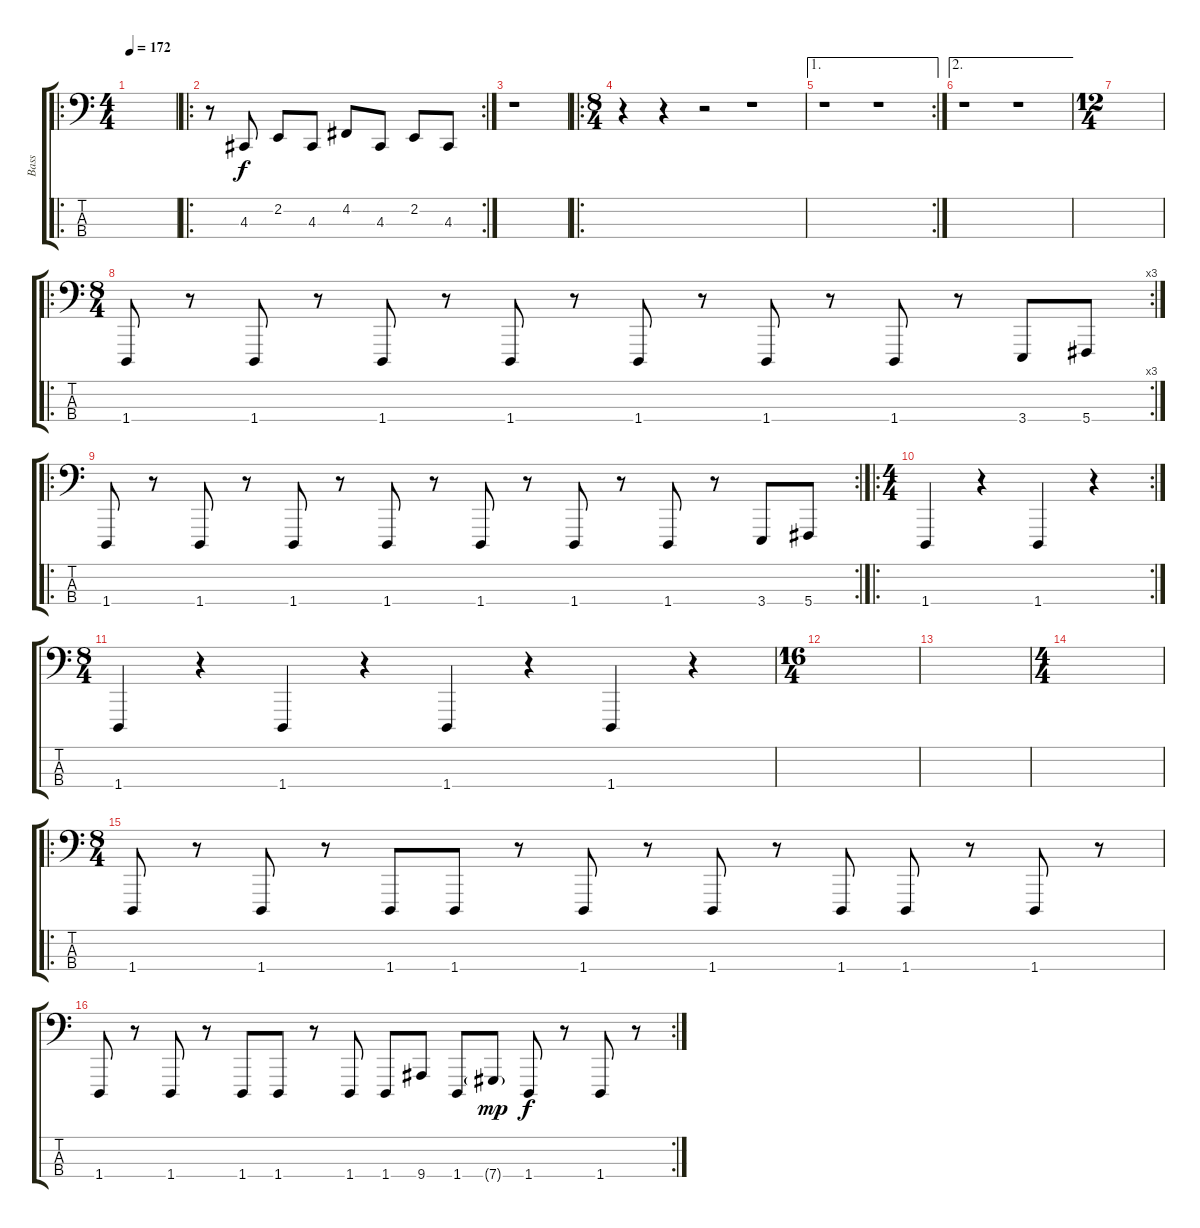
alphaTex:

\track ("Bass" "Bass") {instrument lead2sawtooth}
\staff {score tabs}
\tuning (G2 D2 A1 Db1) {hide}
\ro
\ts (4 4)
\tempo 172
\clef f4
\ks c
|
\ro
\rc 2
r.8 4.3.8 2.2.8 4.3.8 4.2.8 4.3.8 2.2.8 4.3.8 |
r.1 |
\ro
\ts (8 4)
r.4 r.4 r.2 r.1 |
\ae 1
\rc 2
r.1 r.1 |
\ae 2
r.1 r.1 |
\ts (12 4)
|
\ro
\rc 3
\ts (8 4)
1.4.8 r.8 1.4.8 r.8 1.4.8 r.8 1.4.8 r.8 1.4.8 r.8 1.4.8 r.8 1.4.8 r.8 3.4.8 5.4.8 |
\ro
\rc 2
1.4.8 r.8 1.4.8 r.8 1.4.8 r.8 1.4.8 r.8 1.4.8 r.8 1.4.8 r.8 1.4.8 r.8 3.4.8 5.4.8 |
\ro
\rc 2
\ts (4 4)
1.4.4 r.4 1.4.4 r.4 |
\ts (8 4)
1.4.4 r.4 1.4.4 r.4 1.4.4 r.4 1.4.4 r.4 |
\ts (16 4)
|
|
\ts (4 4)
|
\ro
\ts (8 4)
1.4.8 r.8 1.4.8 r.8 1.4.8 1.4.8 r.8 1.4.8 r.8 1.4.8 r.8 1.4.8 1.4.8 r.8 1.4.8 r.8 |
\rc 2
1.4.8 r.8 1.4.8 r.8 1.4.8 1.4.8 r.8 1.4.8 1.4.8 9.4.8 1.4.8 7.4{g}.8{dy mp} 1.4.8{dy f} r.8 1.4.8 r.8
